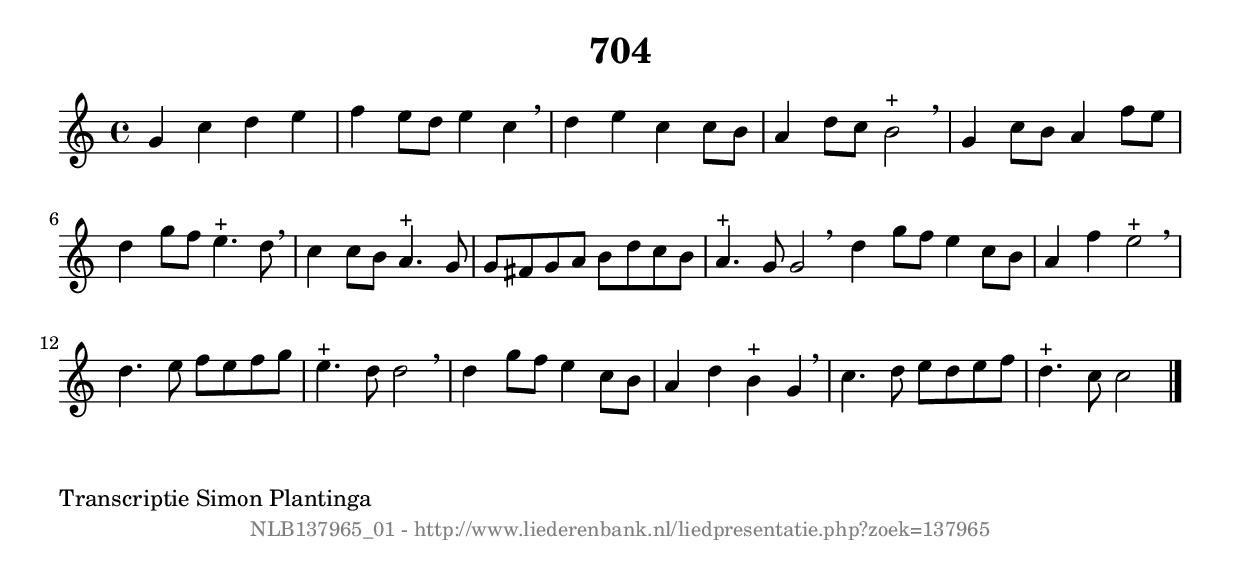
%
% produced by wce2krn 1.64 (7 June 2014)
%
\version"2.16"
#(append! paper-alist '(("long" . (cons (* 210 mm) (* 2000 mm)))))
#(set-default-paper-size "long")
sb = {\breathe}
mBreak = {\breathe }
bBreak = {\breathe }
x = {\once\override NoteHead #'style = #'cross }
gl=\glissando
itime={\override Staff.TimeSignature #'stencil = ##f }
ficta = {\once\set suggestAccidentals = ##t}
fine = {\once\override Score.RehearsalMark #'self-alignment-X = #1 \mark \markup {\italic{Fine}}}
dc = {\once\override Score.RehearsalMark #'self-alignment-X = #1 \mark \markup {\italic{D.C.}}}
dcf = {\once\override Score.RehearsalMark #'self-alignment-X = #1 \mark \markup {\italic{D.C. al Fine}}}
dcc = {\once\override Score.RehearsalMark #'self-alignment-X = #1 \mark \markup {\italic{D.C. al Coda}}}
ds = {\once\override Score.RehearsalMark #'self-alignment-X = #1 \mark \markup {\italic{D.S.}}}
dsf = {\once\override Score.RehearsalMark #'self-alignment-X = #1 \mark \markup {\italic{D.S. al Fine}}}
dsc = {\once\override Score.RehearsalMark #'self-alignment-X = #1 \mark \markup {\italic{D.S. al Coda}}}
pv = {\set Score.repeatCommands = #'((volta "1"))}
sv = {\set Score.repeatCommands = #'((volta "2"))}
tv = {\set Score.repeatCommands = #'((volta "3"))}
qv = {\set Score.repeatCommands = #'((volta "4"))}
xv = {\set Score.repeatCommands = #'((volta #f))}
\header{ tagline = ""
title = "704"
}
\score {{
\key c \major
\relative g'
{
\set melismaBusyProperties = #'()
\time 4/4
\tempo 4=120
\override Score.MetronomeMark #'transparent = ##t
\override Score.RehearsalMark #'break-visibility = #(vector #t #t #f)
g4 c4 d4 e4 | f4 e8 d8 e4 c4 \sb | d4 e4 c4 c8 b8 | a4 d8 c8 b2^"+" | \mBreak \bar "|"
g4 c8 b8 a4 f'8 e8 | d4 g8 f8 e4.^"+" d8 \sb | c4 c8 b8 a4.^"+" g8 | g8 fis8 g8 a8 b8 d8 c8 b8 | a4.^"+" g8 g2 \bar ":|:" \bBreak
d'4 g8 f8 e4 c8 b8 | a4 f'4 e2^"+" \sb | d4. e8 f8 e8 f8 g8 | e4.^"+" d8 d2 | \mBreak \bar "|"
d4 g8 f8 e4 c8 b8 | a4 d4 b4^"+" g4 \sb | c4. d8 e8 d8 e8 f8 | d4.^"+" c8 c2 \bar "|."
 }}
 \midi { }
 \layout {
            indent = 0.0\cm
}
}
\markup { \wordwrap-string #" 
Transcriptie Simon Plantinga
"}
\markup { \vspace #0 } \markup { \with-color #grey \fill-line { \center-column { \smaller "NLB137965_01 - http://www.liederenbank.nl/liedpresentatie.php?zoek=137965" } } }
